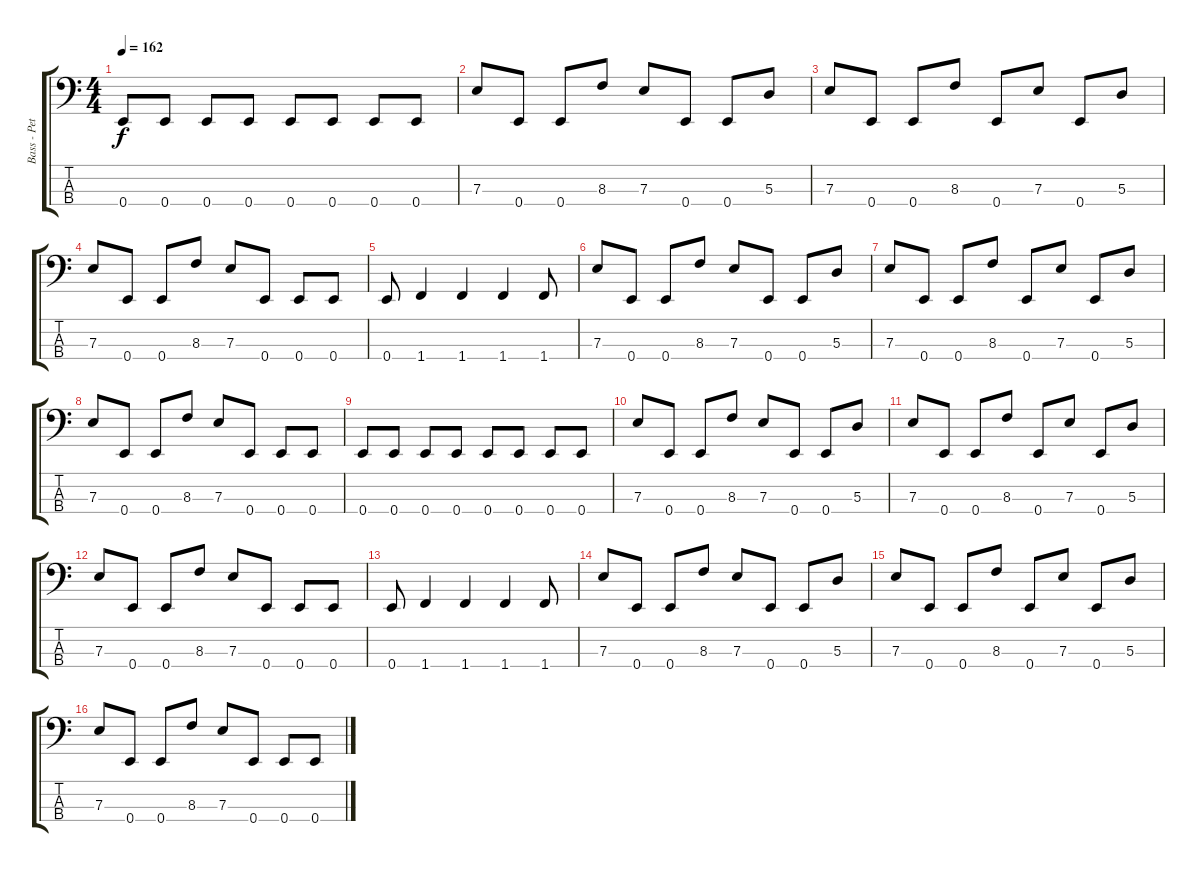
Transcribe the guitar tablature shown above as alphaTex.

\track ("Bass - Peter Baltes" "Bass - Pet") {instrument electricbassfinger}
\staff {score tabs}
\tuning (G2 D2 A1 E1) {hide}
\ts (4 4)
\tempo 162
\clef f4
\ks c
0.4.8{dy f} 0.4.8 0.4.8 0.4.8 0.4.8 0.4.8 0.4.8 0.4.8 |
7.3.8 0.4.8 0.4.8 8.3.8 7.3.8 0.4.8 0.4.8 5.3.8 |
7.3.8 0.4.8 0.4.8 8.3.8 0.4.8 7.3.8 0.4.8 5.3.8 |
7.3.8 0.4.8 0.4.8 8.3.8 7.3.8 0.4.8 0.4.8 0.4.8 |
0.4.8 1.4.4 1.4.4 1.4.4 1.4.8 |
7.3.8 0.4.8 0.4.8 8.3.8 7.3.8 0.4.8 0.4.8 5.3.8 |
7.3.8 0.4.8 0.4.8 8.3.8 0.4.8 7.3.8 0.4.8 5.3.8 |
7.3.8 0.4.8 0.4.8 8.3.8 7.3.8 0.4.8 0.4.8 0.4.8 |
0.4.8 0.4.8 0.4.8 0.4.8 0.4.8 0.4.8 0.4.8 0.4.8 |
7.3.8 0.4.8 0.4.8 8.3.8 7.3.8 0.4.8 0.4.8 5.3.8 |
7.3.8 0.4.8 0.4.8 8.3.8 0.4.8 7.3.8 0.4.8 5.3.8 |
7.3.8 0.4.8 0.4.8 8.3.8 7.3.8 0.4.8 0.4.8 0.4.8 |
0.4.8 1.4.4 1.4.4 1.4.4 1.4.8 |
7.3.8 0.4.8 0.4.8 8.3.8 7.3.8 0.4.8 0.4.8 5.3.8 |
7.3.8 0.4.8 0.4.8 8.3.8 0.4.8 7.3.8 0.4.8 5.3.8 |
7.3.8 0.4.8 0.4.8 8.3.8 7.3.8 0.4.8 0.4.8 0.4.8
